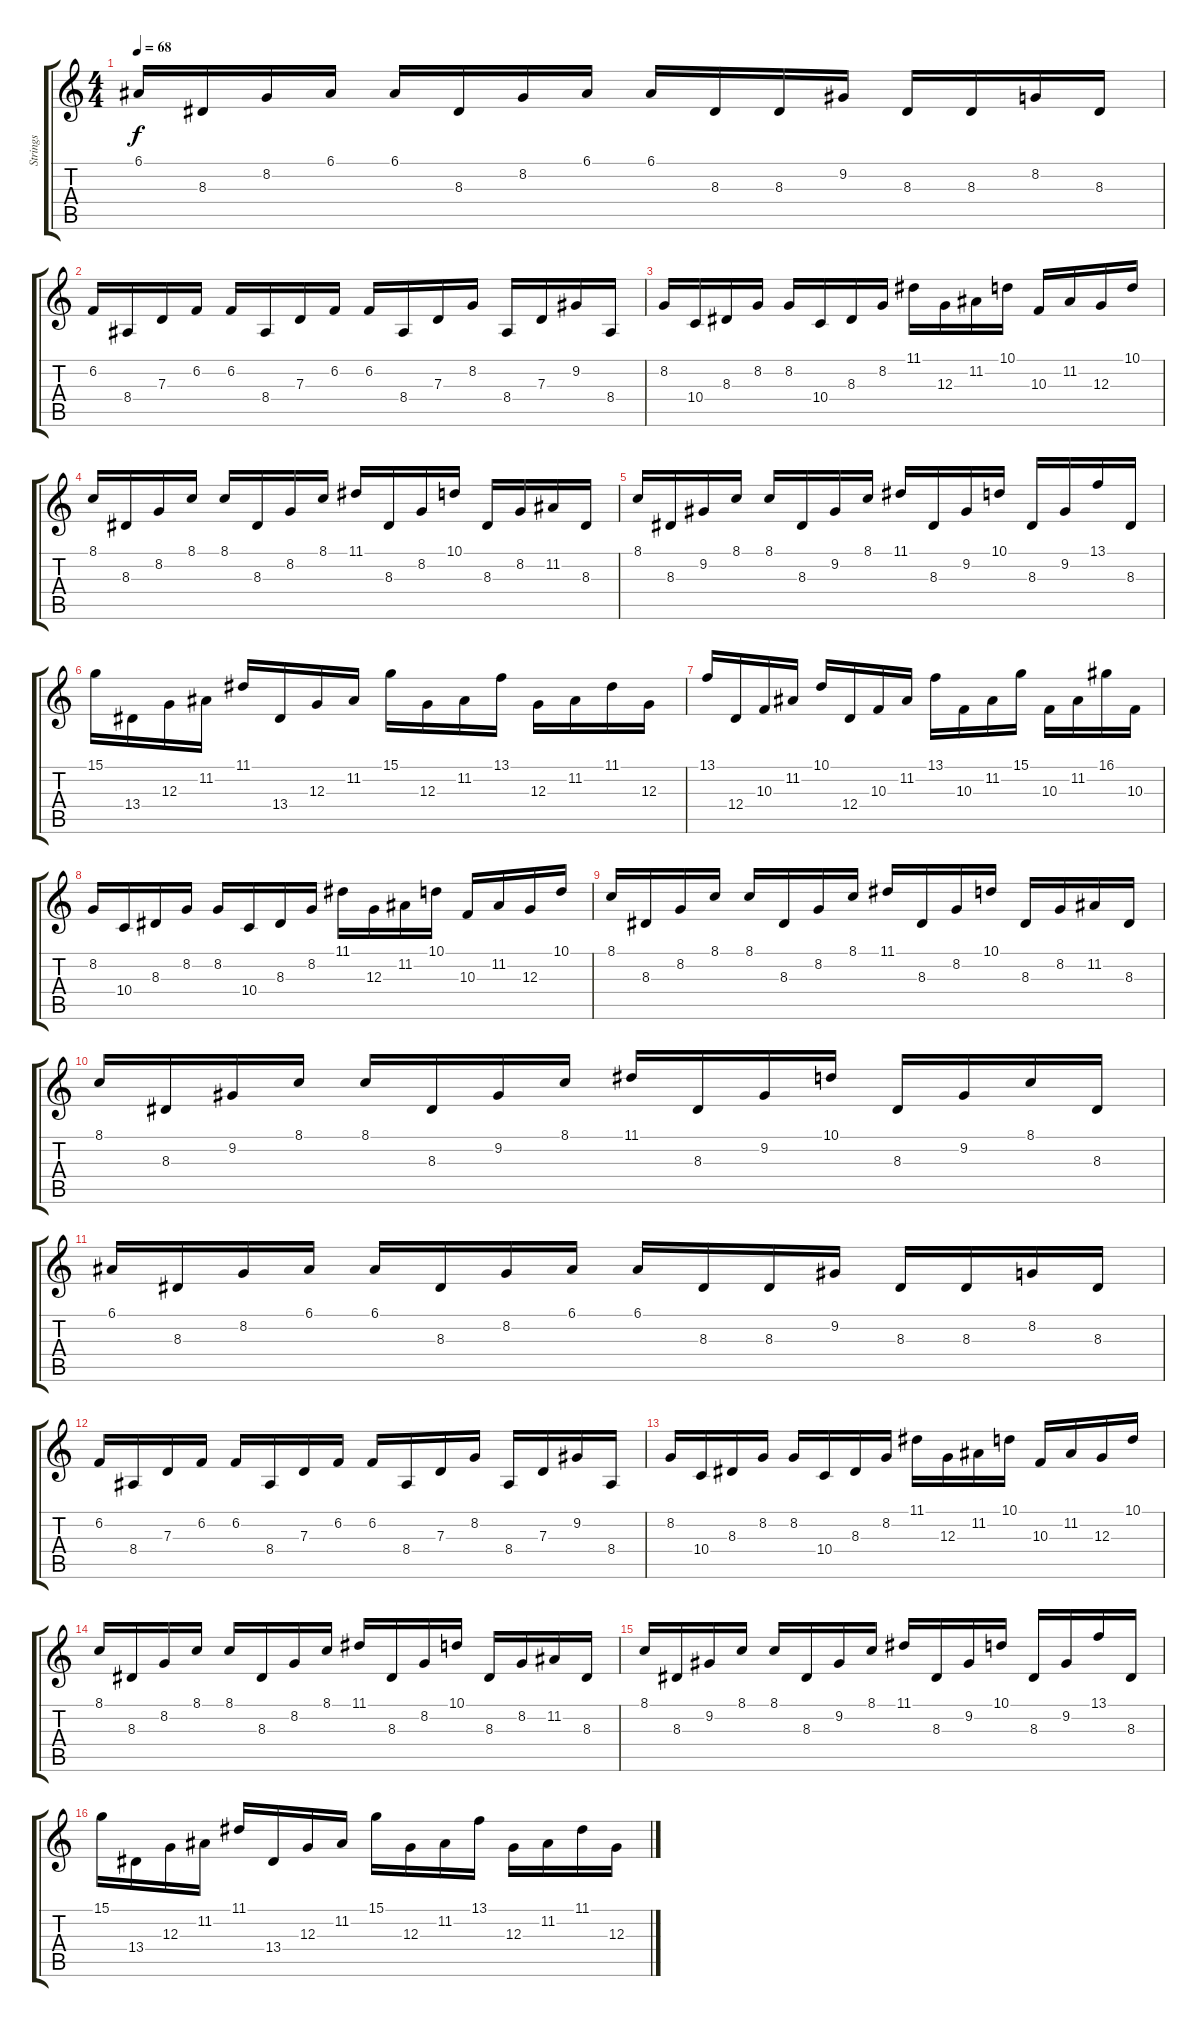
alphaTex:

\track ("Strings" "Strings") {instrument tremolostrings}
\staff {score tabs}
\tuning (E4 B3 G3 D3 A2 E2) {hide}
\ts (4 4)
\tempo 68
\clef g2
\ks c
6.1.16{dy f} 8.3.16 8.2.16 6.1.16 6.1.16 8.3.16 8.2.16 6.1.16 6.1.16 8.3.16 8.3.16 9.2.16 8.3.16 8.3.16 8.2.16 8.3.16 |
6.2.16 8.4.16 7.3.16 6.2.16 6.2.16 8.4.16 7.3.16 6.2.16 6.2.16 8.4.16 7.3.16 8.2.16 8.4.16 7.3.16 9.2.16 8.4.16 |
8.2.16 10.4.16 8.3.16 8.2.16 8.2.16 10.4.16 8.3.16 8.2.16 11.1.16 12.3.16 11.2.16 10.1.16 10.3.16 11.2.16 12.3.16 10.1.16 |
8.1.16 8.3.16 8.2.16 8.1.16 8.1.16 8.3.16 8.2.16 8.1.16 11.1.16 8.3.16 8.2.16 10.1.16 8.3.16 8.2.16 11.2.16 8.3.16 |
8.1.16 8.3.16 9.2.16 8.1.16 8.1.16 8.3.16 9.2.16 8.1.16 11.1.16 8.3.16 9.2.16 10.1.16 8.3.16 9.2.16 13.1.16 8.3.16 |
15.1.16 13.4.16 12.3.16 11.2.16 11.1.16 13.4.16 12.3.16 11.2.16 15.1.16 12.3.16 11.2.16 13.1.16 12.3.16 11.2.16 11.1.16 12.3.16 |
13.1.16 12.4.16 10.3.16 11.2.16 10.1.16 12.4.16 10.3.16 11.2.16 13.1.16 10.3.16 11.2.16 15.1.16 10.3.16 11.2.16 16.1.16 10.3.16 |
8.2.16 10.4.16 8.3.16 8.2.16 8.2.16 10.4.16 8.3.16 8.2.16 11.1.16 12.3.16 11.2.16 10.1.16 10.3.16 11.2.16 12.3.16 10.1.16 |
8.1.16 8.3.16 8.2.16 8.1.16 8.1.16 8.3.16 8.2.16 8.1.16 11.1.16 8.3.16 8.2.16 10.1.16 8.3.16 8.2.16 11.2.16 8.3.16 |
8.1.16 8.3.16 9.2.16 8.1.16 8.1.16 8.3.16 9.2.16 8.1.16 11.1.16 8.3.16 9.2.16 10.1.16 8.3.16 9.2.16 8.1.16 8.3.16 |
6.1.16 8.3.16 8.2.16 6.1.16 6.1.16 8.3.16 8.2.16 6.1.16 6.1.16 8.3.16 8.3.16 9.2.16 8.3.16 8.3.16 8.2.16 8.3.16 |
6.2.16 8.4.16 7.3.16 6.2.16 6.2.16 8.4.16 7.3.16 6.2.16 6.2.16 8.4.16 7.3.16 8.2.16 8.4.16 7.3.16 9.2.16 8.4.16 |
8.2.16 10.4.16 8.3.16 8.2.16 8.2.16 10.4.16 8.3.16 8.2.16 11.1.16 12.3.16 11.2.16 10.1.16 10.3.16 11.2.16 12.3.16 10.1.16 |
8.1.16 8.3.16 8.2.16 8.1.16 8.1.16 8.3.16 8.2.16 8.1.16 11.1.16 8.3.16 8.2.16 10.1.16 8.3.16 8.2.16 11.2.16 8.3.16 |
8.1.16 8.3.16 9.2.16 8.1.16 8.1.16 8.3.16 9.2.16 8.1.16 11.1.16 8.3.16 9.2.16 10.1.16 8.3.16 9.2.16 13.1.16 8.3.16 |
15.1.16 13.4.16 12.3.16 11.2.16 11.1.16 13.4.16 12.3.16 11.2.16 15.1.16 12.3.16 11.2.16 13.1.16 12.3.16 11.2.16 11.1.16 12.3.16
